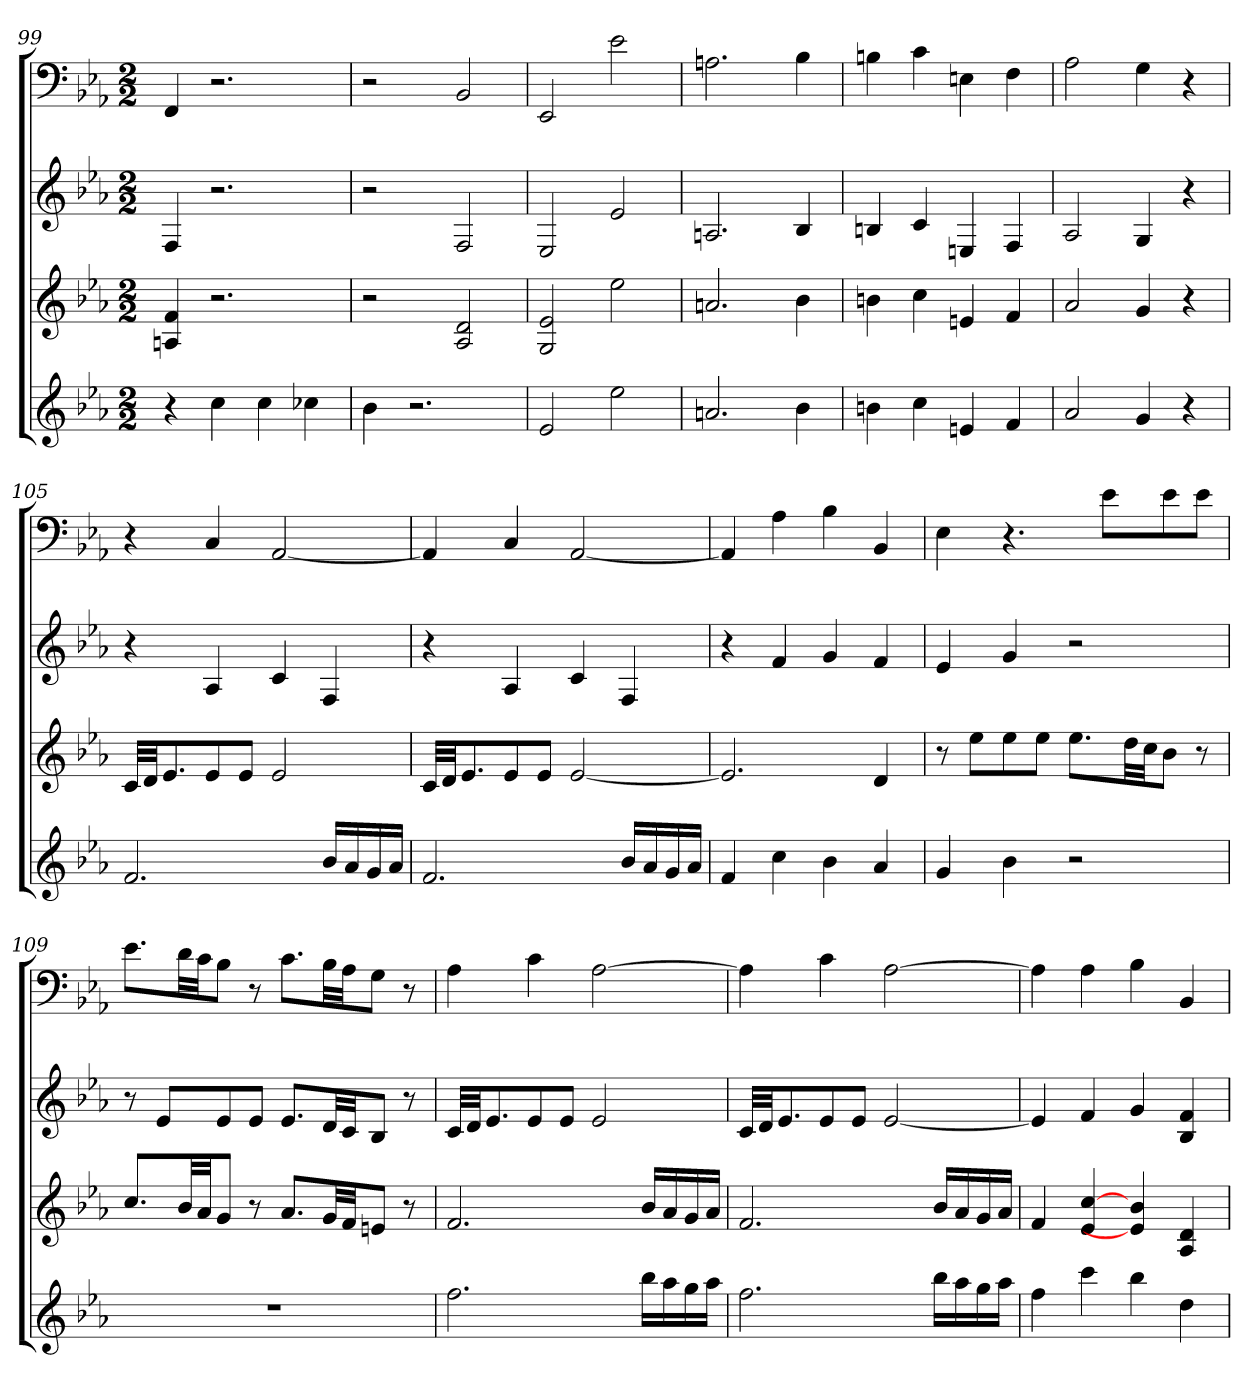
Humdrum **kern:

**kern	**kern	**kern	**kern
*part4	*part3	*part2	*part1
*staff4	*staff3	*staff2	*staff1
*k[b-e-a-]	*k[b-e-a-]	*k[b-e-a-]	*k[b-e-a-]
*E-:	*E-:	*E-:	*E-:
*M2/2	*M2/2	*M2/2	*M2/2
=99	=99	=99	=99
4r	4An 4f	4F	4FF
4cc	2.r	2.r	2.r
4cc	.	.	.
4cc-X	.	.	.
=100	=100	=100	=100
4b-	2r	2r	2r
2.r	.	.	.
.	2A- 2d	2F	2BB-
=101	=101	=101	=101
2e-	2G 2e-	2E-	2EE-
2ee-	2ee-	2e-	2e-
=102	=102	=102	=102
2.an	2.an	2.An	2.An
4b-	4b-	4B-	4B-
=103	=103	=103	=103
4bn	4bn	4Bn	4Bn
4cc	4cc	4c	4c
4en	4en	4En	4En
4f	4f	4F	4F
=104	=104	=104	=104
2a-	2a-	2A-	2A-
4g	4g	4G	4G
4r	4r	4r	4r
=105	=105	=105	=105
2.f	32cLLL	4r	4r
.	32dJJ	.	.
.	8.e-	.	.
.	8e-	4A-	4C
.	8e-J	.	.
.	2e-	4c	[2AA-
16b-LL	.	4F	.
16a-	.	.	.
16g	.	.	.
16a-JJ	.	.	.
=106	=106	=106	=106
2.f	32cLLL	4r	4AA-]
.	32dJJ	.	.
.	8.e-	.	.
.	8e-	4A-	4C
.	8e-J	.	.
.	[2e-	4c	[2AA-
16b-LL	.	4F	.
16a-	.	.	.
16g	.	.	.
16a-JJ	.	.	.
=107	=107	=107	=107
4f	2.e-]	4r	4AA-]
4cc	.	4f	4A-
4b-	.	4g	4B-
4a-	4d	4f	4BB-
=108	=108	=108	=108
4g	8r	4e-	4E-
.	8ee-L	.	.
4b-	8ee-	4g	4.r
.	8ee-J	.	.
2r	8.ee-L	2r	.
.	.	.	8e-L
.	32ddLL	.	.
.	32ccJJ	.	.
.	8b-J	.	8e-
.	8r	.	8e-J
=109	=109	=109	=109
1r	8.ccL	8r	8.e-L
.	.	8e-L	.
.	32b-LL	.	32dLL
.	32a-JJ	.	32cJJ
.	8gJ	8e-	8B-J
.	8r	8e-J	8r
.	8.a-L	8.e-L	8.cL
.	32gLL	32dLL	32B-LL
.	32fJJ	32cJJ	32A-JJ
.	8enJ	8B-J	8GJ
.	8r	8r	8r
=110	=110	=110	=110
2.ff	2.f	32cLLL	4A-
.	.	32dJJ	.
.	.	8.e-	.
.	.	8e-	4c
.	.	8e-J	.
.	.	2e-	[2A-
16bb-LL	16b-LL	.	.
16aa-	16a-	.	.
16gg	16g	.	.
16aa-JJ	16a-JJ	.	.
=111	=111	=111	=111
2.ff	2.f	32cLLL	4A-]
.	.	32dJJ	.
.	.	8.e-	.
.	.	8e-	4c
.	.	8e-J	.
.	.	[2e-	[2A-
16bb-LL	16b-LL	.	.
16aa-	16a-	.	.
16gg	16g	.	.
16aa-JJ	16a-JJ	.	.
=112	=112	=112	=112
4ff	4f	4e-]	4A-]
4ccc	4e- [4cc	4f	4A-
4bb-	4e-] 4b-	4g	4B-
4dd	4A- 4d	4B- 4f	4BB-
=	=	=	=
*-	*-	*-	*-
